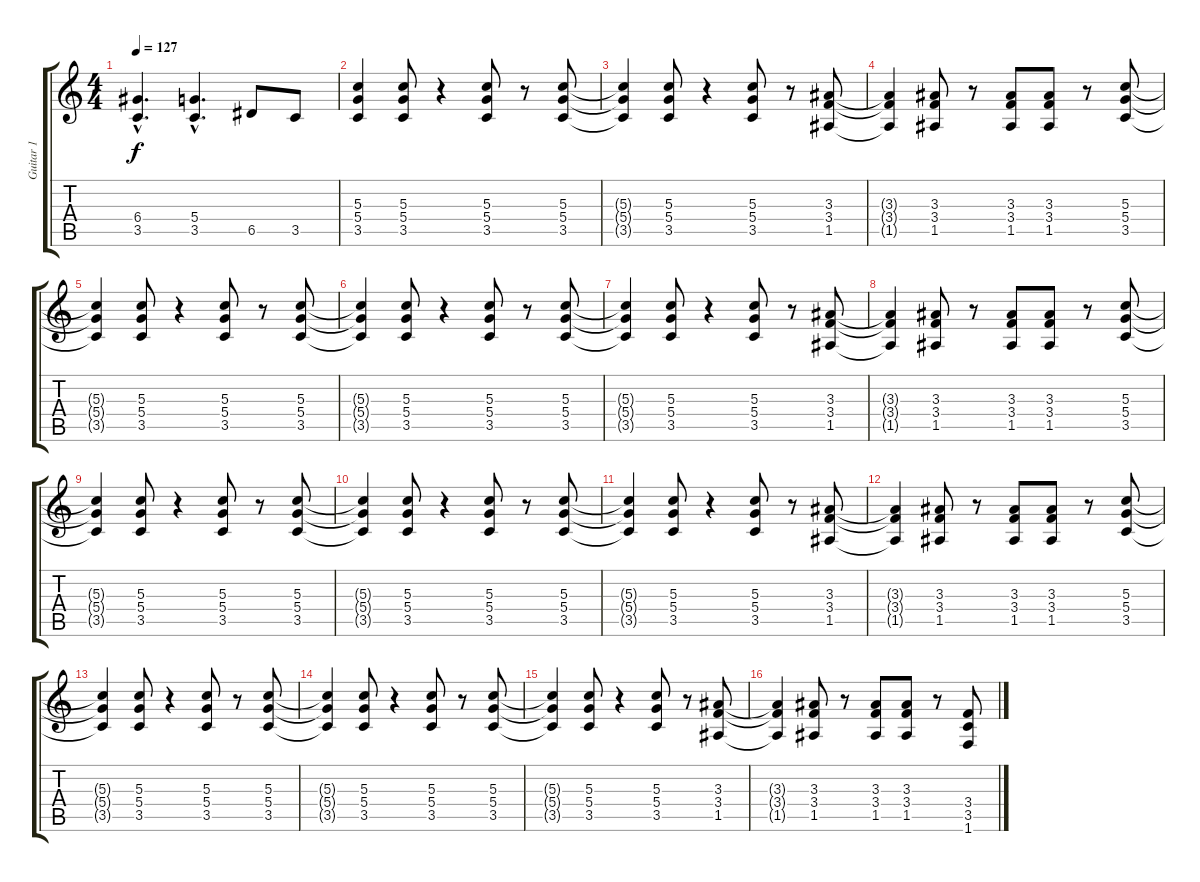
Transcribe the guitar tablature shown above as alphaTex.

\track ("Guitar 1" "Guitar 1") {instrument overdrivenguitar}
\staff {score tabs}
\tuning (E4 B3 G3 D3 A2 E2) {hide}
\ts (4 4)
\tempo 127
\clef g2
\ks c
(6.4{hac} 3.5{hac}).4{d dy f} (5.4{hac} 3.5{hac}).4{d} 6.5.8 3.5.8 |
(5.3 5.4 3.5).4 (5.3 5.4 3.5).8 r.4 (5.3 5.4 3.5).8 r.8 (5.3 5.4 3.5).8 |
(5.3{t} 5.4{t} 3.5{t}).4 (5.3 5.4 3.5).8 r.4 (5.3 5.4 3.5).8 r.8 (3.3 3.4 1.5).8 |
(3.3{t} 3.4{t} 1.5{t}).4 (3.3 3.4 1.5).8 r.8 (3.3 3.4 1.5).8 (3.3 3.4 1.5).8 r.8 (5.3 5.4 3.5).8 |
(5.3{t} 5.4{t} 3.5{t}).4 (5.3 5.4 3.5).8 r.4 (5.3 5.4 3.5).8 r.8 (5.3 5.4 3.5).8 |
(5.3{t} 5.4{t} 3.5{t}).4 (5.3 5.4 3.5).8 r.4 (5.3 5.4 3.5).8 r.8 (5.3 5.4 3.5).8 |
(5.3{t} 5.4{t} 3.5{t}).4 (5.3 5.4 3.5).8 r.4 (5.3 5.4 3.5).8 r.8 (3.3 3.4 1.5).8 |
(3.3{t} 3.4{t} 1.5{t}).4 (3.3 3.4 1.5).8 r.8 (3.3 3.4 1.5).8 (3.3 3.4 1.5).8 r.8 (5.3 5.4 3.5).8 |
(5.3{t} 5.4{t} 3.5{t}).4 (5.3 5.4 3.5).8 r.4 (5.3 5.4 3.5).8 r.8 (5.3 5.4 3.5).8 |
(5.3{t} 5.4{t} 3.5{t}).4 (5.3 5.4 3.5).8 r.4 (5.3 5.4 3.5).8 r.8 (5.3 5.4 3.5).8 |
(5.3{t} 5.4{t} 3.5{t}).4 (5.3 5.4 3.5).8 r.4 (5.3 5.4 3.5).8 r.8 (3.3 3.4 1.5).8 |
(3.3{t} 3.4{t} 1.5{t}).4 (3.3 3.4 1.5).8 r.8 (3.3 3.4 1.5).8 (3.3 3.4 1.5).8 r.8 (5.3 5.4 3.5).8 |
(5.3{t} 5.4{t} 3.5{t}).4 (5.3 5.4 3.5).8 r.4 (5.3 5.4 3.5).8 r.8 (5.3 5.4 3.5).8 |
(5.3{t} 5.4{t} 3.5{t}).4 (5.3 5.4 3.5).8 r.4 (5.3 5.4 3.5).8 r.8 (5.3 5.4 3.5).8 |
(5.3{t} 5.4{t} 3.5{t}).4 (5.3 5.4 3.5).8 r.4 (5.3 5.4 3.5).8 r.8 (3.3 3.4 1.5).8 |
(3.3{t} 3.4{t} 1.5{t}).4 (3.3 3.4 1.5).8 r.8 (3.3 3.4 1.5).8 (3.3 3.4 1.5).8 r.8 (3.4 3.5 1.6).8
